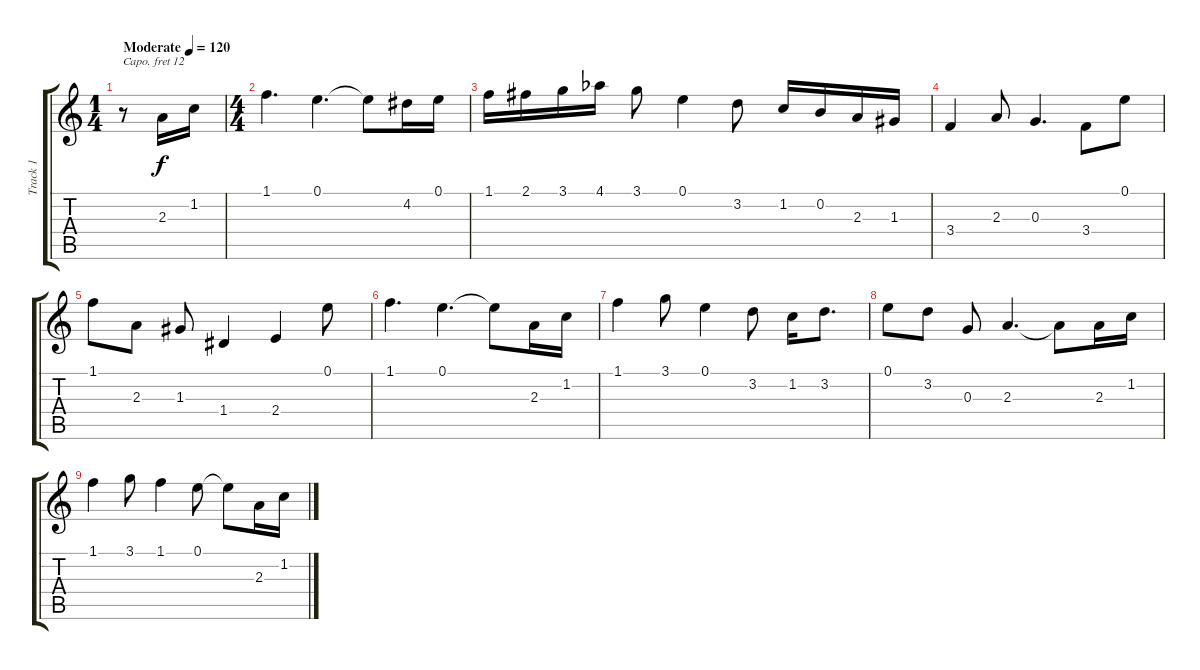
\track ("Track 1" "Track 1") {instrument acousticgrandpiano}
\staff {score tabs}
\capo 12
\tuning (E4 B3 G3 D3 A2 E2) {hide}
\ts (1 4)
\tempo (120 "Moderate")
\clef g2
\ks c
r.8{dy f instrument acousticgrandpiano} 2.3.16 1.2.16 |
\ts (4 4)
1.1.4{d} 0.1.4{d} 0.1{t}.8 4.2.16 0.1.16 |
1.1.16 2.1.16 3.1.16 4.1{acc b}.16 3.1.8 0.1.4 3.2.8 1.2.16 0.2.16 2.3.16 1.3.16 |
3.4.4 2.3.8 0.3.4{d} 3.4.8 0.1.8 |
1.1.8 2.3.8 1.3.8 1.4.4 2.4.4 0.1.8 |
1.1.4{d} 0.1.4{d} 0.1{t}.8 2.3.16 1.2.16 |
1.1.4 3.1.8 0.1.4 3.2.8 1.2.16 3.2.8{d} |
0.1.8 3.2.8 0.3.8 2.3.4{d} 2.3{t}.8 2.3.16 1.2.16 |
1.1.4 3.1.8 1.1.4 0.1.8 0.1{t}.8 2.3.16 1.2.16
